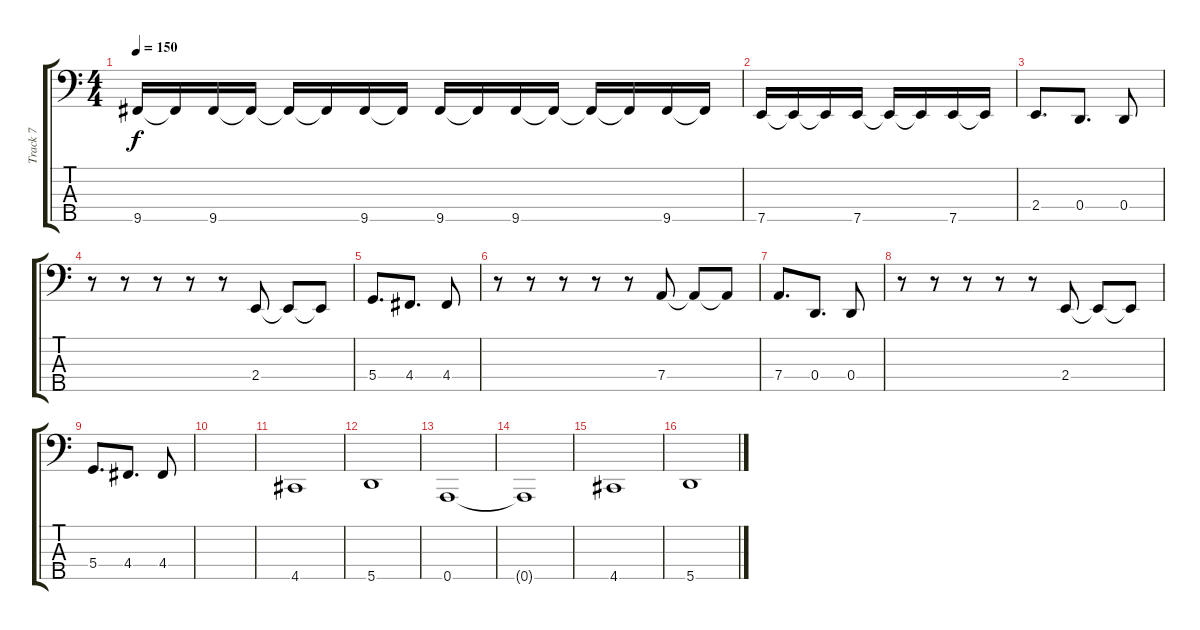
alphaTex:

\track ("Track 7" "Track 7") {instrument electricbasspick}
\staff {score tabs}
\tuning (F2 C2 G1 D1 A0) {hide}
\ts (4 4)
\tempo 150
\clef f4
\ks c
9.5.16{dy f} 9.5{t}.16 9.5.16 9.5{t}.16 9.5{t}.16 9.5{t}.16 9.5.16 9.5{t}.16 9.5.16 9.5{t}.16 9.5.16 9.5{t}.16 9.5{t}.16 9.5{t}.16 9.5.16 9.5{t}.16 |
7.5.16 7.5{t}.16 7.5{t}.16 7.5.16 7.5{t}.16 7.5{t}.16 7.5.16 7.5{t}.16 |
2.4.8{d} 0.4.8{d} 0.4.8 |
r.8 r.8 r.8 r.8 r.8 2.4.8 2.4{t}.8 2.4{t}.8 |
5.4.8{d} 4.4.8{d} 4.4.8 |
r.8 r.8 r.8 r.8 r.8 7.4.8 7.4{t}.8 7.4{t}.8 |
7.4.8{d} 0.4.8{d} 0.4.8 |
r.8 r.8 r.8 r.8 r.8 2.4.8 2.4{t}.8 2.4{t}.8 |
5.4.8{d} 4.4.8{d} 4.4.8 |
|
4.5.1 |
5.5.1 |
0.5.1 |
0.5{t}.1 |
4.5.1 |
5.5.1
